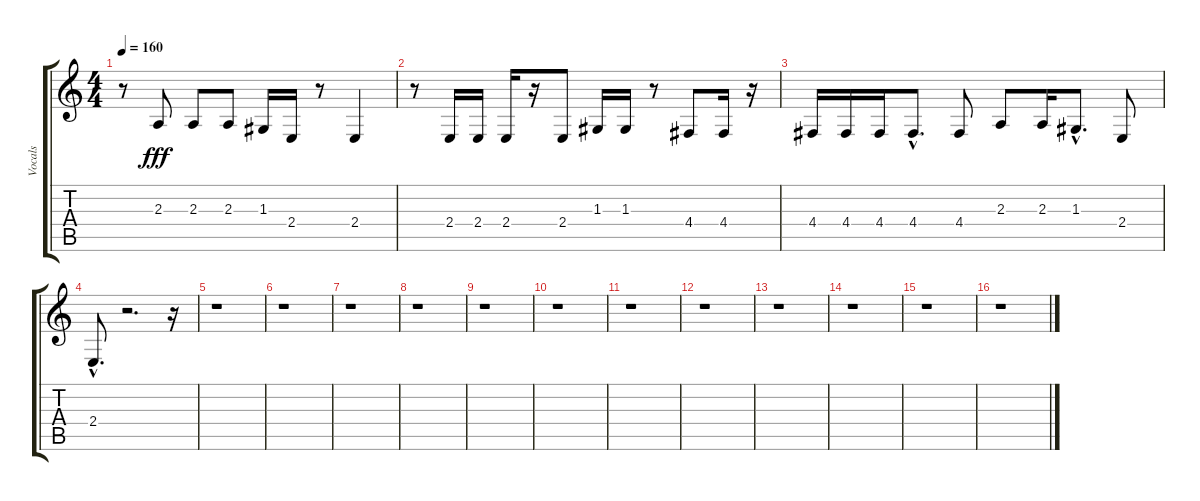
\track ("Vocals" "Vocals") {instrument synthbrass2}
\staff {score tabs}
\tuning (E4 B3 G3 D3 A2 E2) {hide}
\ts (4 4)
\tempo 160
\clef g2
\ks c
r.8{dy fff} 2.3.8 2.3.8 2.3.8 1.3.16 2.4.16 r.8 2.4.4 |
r.8 2.4.16 2.4.16 2.4.16 r.16 2.4.8 1.3.16 1.3.16 r.8 4.4.8 4.4.16 r.16 |
4.4.16 4.4.16 4.4.16 4.4{hac}.8{d} 4.4.8 2.3.8 2.3.16 1.3{hac}.8{d} 2.4.8 |
2.4{hac}.8{d} r.2{d} r.16 |
r.1 |
r.1 |
r.1 |
r.1 |
r.1 |
r.1 |
r.1 |
r.1 |
r.1 |
r.1 |
r.1 |
r.1
